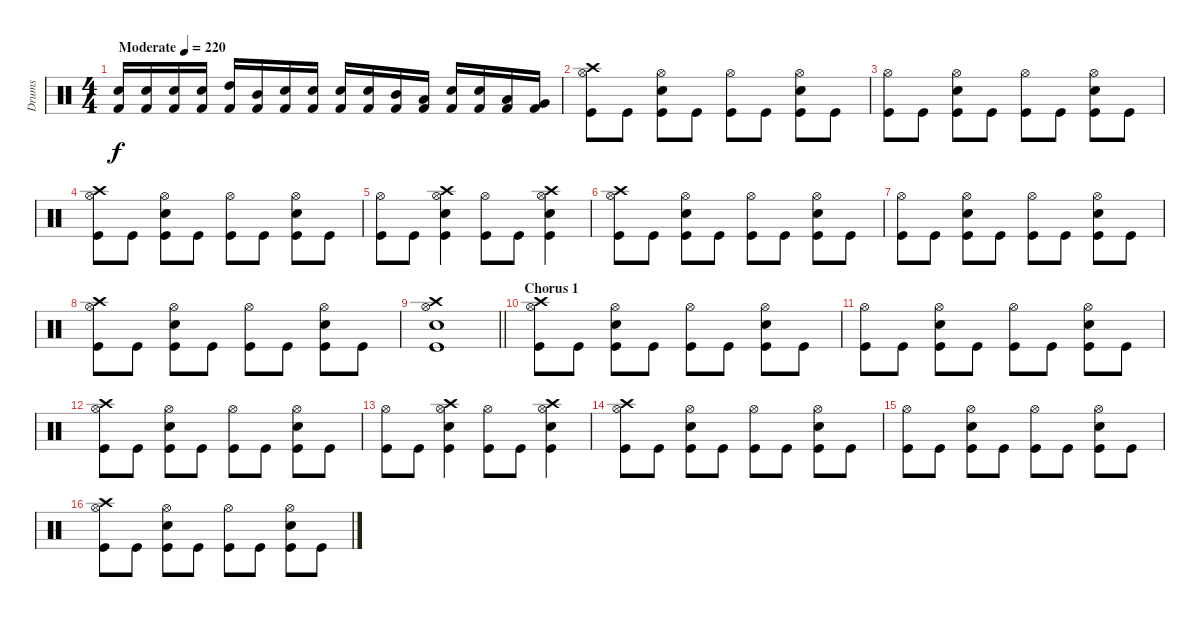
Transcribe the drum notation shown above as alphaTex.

\track ("Drums" "Drums") {instrument percussion}
\staff {score}
\articulation defaults
\ts (4 4)
\tempo (220 "Moderate")
\clef neutral
\ks c
("Kick (hit) 2" "Snare (hit) 2").16{dy f} ("Kick (hit) 2" "Snare (hit) 2").16 ("Kick (hit) 2" "Snare (hit) 2").16 ("Kick (hit) 2" "Snare (hit) 2").16 ("Kick (hit) 2" "High Tom (hit)").16 ("Kick (hit) 2" "Mid Tom (hit)").16 ("Kick (hit) 2" "Snare (hit) 2").16 ("Kick (hit) 2" "Snare (hit) 2").16 ("Kick (hit) 2" "Snare (hit) 2").16 ("Kick (hit) 2" "Snare (hit) 2").16 ("Kick (hit) 2" "Mid Tom (hit)").16 ("Kick (hit) 2" "Low Tom (hit)").16 ("Kick (hit) 2" "Snare (hit) 2").16 ("Kick (hit) 2" "Snare (hit) 2").16 ("Kick (hit) 2" "Low Tom (hit)").16 ("Kick (hit) 2" "Very Low Tom (hit)").16 |
("Crash high (hit)" "Hi-Hat (open)" "Kick (hit)").8 "Kick (hit)".8 ("Electric Snare (hit)" "Hi-Hat (open)" "Kick (hit)").8 "Kick (hit)".8 ("Hi-Hat (open)" "Kick (hit)").8 "Kick (hit)".8 ("Electric Snare (hit)" "Hi-Hat (open)" "Kick (hit)").8 "Kick (hit)".8 |
("Hi-Hat (open)" "Kick (hit)").8 "Kick (hit)".8 ("Electric Snare (hit)" "Hi-Hat (open)" "Kick (hit)").8 "Kick (hit)".8 ("Hi-Hat (open)" "Kick (hit)").8 "Kick (hit)".8 ("Electric Snare (hit)" "Hi-Hat (open)" "Kick (hit)").8 "Kick (hit)".8 |
("Crash high (hit)" "Hi-Hat (open)" "Kick (hit)").8 "Kick (hit)".8 ("Electric Snare (hit)" "Hi-Hat (open)" "Kick (hit)").8 "Kick (hit)".8 ("Hi-Hat (open)" "Kick (hit)").8 "Kick (hit)".8 ("Electric Snare (hit)" "Hi-Hat (open)" "Kick (hit)").8 "Kick (hit)".8 |
("Hi-Hat (open)" "Kick (hit)").8 "Kick (hit)".8 ("Crash high (hit)" "Electric Snare (hit)" "Hi-Hat (open)" "Kick (hit)").4 ("Hi-Hat (open)" "Kick (hit)").8 "Kick (hit)".8 ("Crash high (hit)" "Electric Snare (hit)" "Hi-Hat (open)" "Kick (hit)").4 |
("Crash high (hit)" "Hi-Hat (open)" "Kick (hit)").8 "Kick (hit)".8 ("Electric Snare (hit)" "Hi-Hat (open)" "Kick (hit)").8 "Kick (hit)".8 ("Hi-Hat (open)" "Kick (hit)").8 "Kick (hit)".8 ("Electric Snare (hit)" "Hi-Hat (open)" "Kick (hit)").8 "Kick (hit)".8 |
("Hi-Hat (open)" "Kick (hit)").8 "Kick (hit)".8 ("Electric Snare (hit)" "Hi-Hat (open)" "Kick (hit)").8 "Kick (hit)".8 ("Hi-Hat (open)" "Kick (hit)").8 "Kick (hit)".8 ("Electric Snare (hit)" "Hi-Hat (open)" "Kick (hit)").8 "Kick (hit)".8 |
("Crash high (hit)" "Hi-Hat (open)" "Kick (hit)").8 "Kick (hit)".8 ("Electric Snare (hit)" "Hi-Hat (open)" "Kick (hit)").8 "Kick (hit)".8 ("Hi-Hat (open)" "Kick (hit)").8 "Kick (hit)".8 ("Electric Snare (hit)" "Hi-Hat (open)" "Kick (hit)").8 "Kick (hit)".8 |
\barLineRight lightlight
("Crash high (hit)" "Electric Snare (hit)" "Hi-Hat (open)" "Kick (hit)").1 |
\section ("" "Chorus 1")
("Crash high (hit)" "Hi-Hat (open)" "Kick (hit)").8 "Kick (hit)".8 ("Electric Snare (hit)" "Hi-Hat (open)" "Kick (hit)").8 "Kick (hit)".8 ("Hi-Hat (open)" "Kick (hit)").8 "Kick (hit)".8 ("Electric Snare (hit)" "Hi-Hat (open)" "Kick (hit)").8 "Kick (hit)".8 |
("Hi-Hat (open)" "Kick (hit)").8 "Kick (hit)".8 ("Electric Snare (hit)" "Hi-Hat (open)" "Kick (hit)").8 "Kick (hit)".8 ("Hi-Hat (open)" "Kick (hit)").8 "Kick (hit)".8 ("Electric Snare (hit)" "Hi-Hat (open)" "Kick (hit)").8 "Kick (hit)".8 |
("Crash high (hit)" "Hi-Hat (open)" "Kick (hit)").8 "Kick (hit)".8 ("Electric Snare (hit)" "Hi-Hat (open)" "Kick (hit)").8 "Kick (hit)".8 ("Hi-Hat (open)" "Kick (hit)").8 "Kick (hit)".8 ("Electric Snare (hit)" "Hi-Hat (open)" "Kick (hit)").8 "Kick (hit)".8 |
("Hi-Hat (open)" "Kick (hit)").8 "Kick (hit)".8 ("Crash high (hit)" "Electric Snare (hit)" "Hi-Hat (open)" "Kick (hit)").4 ("Hi-Hat (open)" "Kick (hit)").8 "Kick (hit)".8 ("Crash high (hit)" "Electric Snare (hit)" "Hi-Hat (open)" "Kick (hit)").4 |
("Crash high (hit)" "Hi-Hat (open)" "Kick (hit)").8 "Kick (hit)".8 ("Electric Snare (hit)" "Hi-Hat (open)" "Kick (hit)").8 "Kick (hit)".8 ("Hi-Hat (open)" "Kick (hit)").8 "Kick (hit)".8 ("Electric Snare (hit)" "Hi-Hat (open)" "Kick (hit)").8 "Kick (hit)".8 |
("Hi-Hat (open)" "Kick (hit)").8 "Kick (hit)".8 ("Electric Snare (hit)" "Hi-Hat (open)" "Kick (hit)").8 "Kick (hit)".8 ("Hi-Hat (open)" "Kick (hit)").8 "Kick (hit)".8 ("Electric Snare (hit)" "Hi-Hat (open)" "Kick (hit)").8 "Kick (hit)".8 |
("Crash high (hit)" "Hi-Hat (open)" "Kick (hit)").8 "Kick (hit)".8 ("Electric Snare (hit)" "Hi-Hat (open)" "Kick (hit)").8 "Kick (hit)".8 ("Hi-Hat (open)" "Kick (hit)").8 "Kick (hit)".8 ("Electric Snare (hit)" "Hi-Hat (open)" "Kick (hit)").8 "Kick (hit)".8
